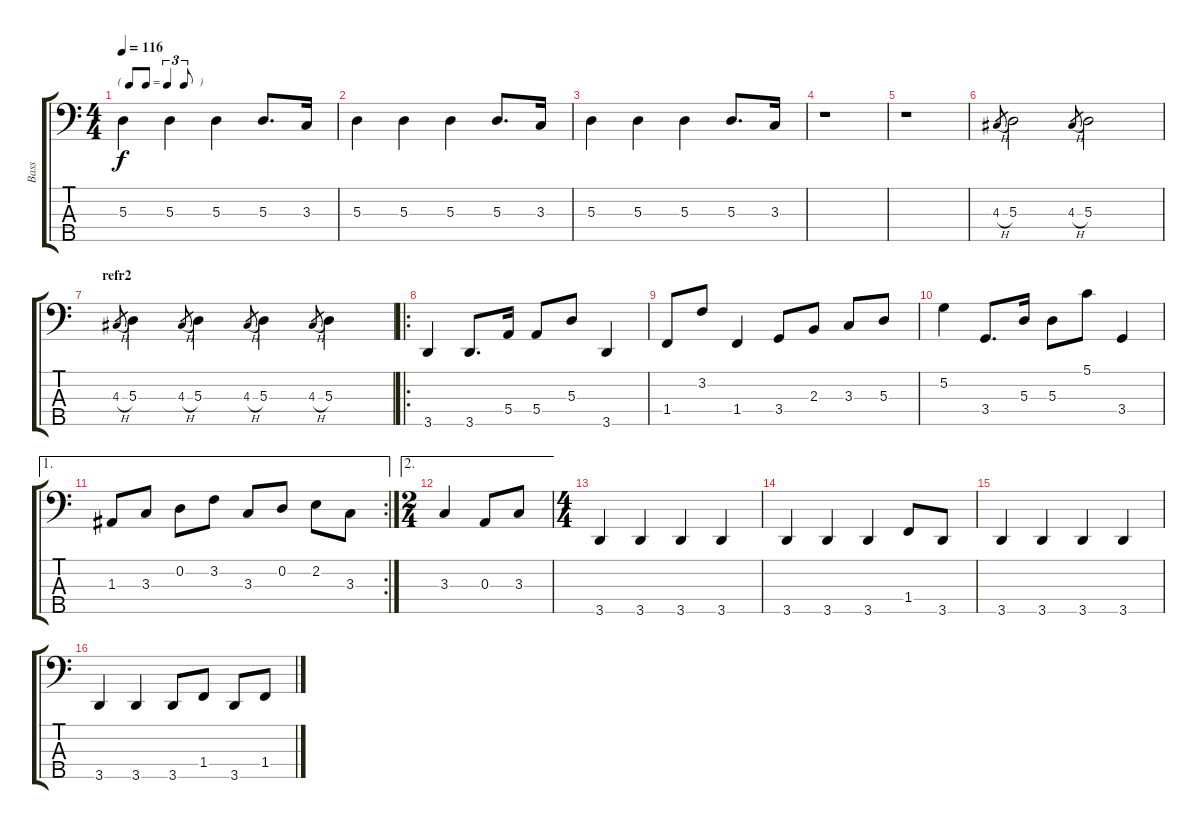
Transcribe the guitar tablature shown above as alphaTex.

\track ("Bass" "Bass") {instrument electricbasspick}
\staff {score tabs}
\tuning (G2 D2 A1 E1 B0) {hide}
\ts (4 4)
\tf triplet8th
\tempo 116
\clef f4
\ks c
5.3.4{dy f} 5.3.4 5.3.4 5.3.8{d} 3.3.16 |
5.3.4 5.3.4 5.3.4 5.3.8{d} 3.3.16 |
5.3.4 5.3.4 5.3.4 5.3.8{d} 3.3.16 |
r.1 |
r.1 |
4.3{h}.8{gr} 5.3.2 4.3{h}.8{gr} 5.3.2 |
\section ("" "refr2")
4.3{h}.8{gr} 5.3.4 4.3{h}.8{gr} 5.3.4 4.3{h}.8{gr} 5.3.4 4.3{h}.8{gr} 5.3.4 |
\ro
3.5.4 3.5.8{d} 5.4.16 5.4.8 5.3.8 3.5.4 |
1.4.8 3.2.8 1.4.4 3.4.8 2.3.8 3.3.8 5.3.8 |
5.2.4 3.4.8{d} 5.3.16 5.3.8 5.1.8 3.4.4 |
\ae 1
\rc 2
1.3.8 3.3.8 0.2.8 3.2.8 3.3.8 0.2.8 2.2.8 3.3.8 |
\ae 2
\ts (2 4)
3.3.4 0.3.8 3.3.8 |
\ts (4 4)
3.5.4 3.5.4 3.5.4 3.5.4 |
3.5.4 3.5.4 3.5.4 1.4.8 3.5.8 |
3.5.4 3.5.4 3.5.4 3.5.4 |
3.5.4 3.5.4 3.5.8 1.4.8 3.5.8 1.4.8
